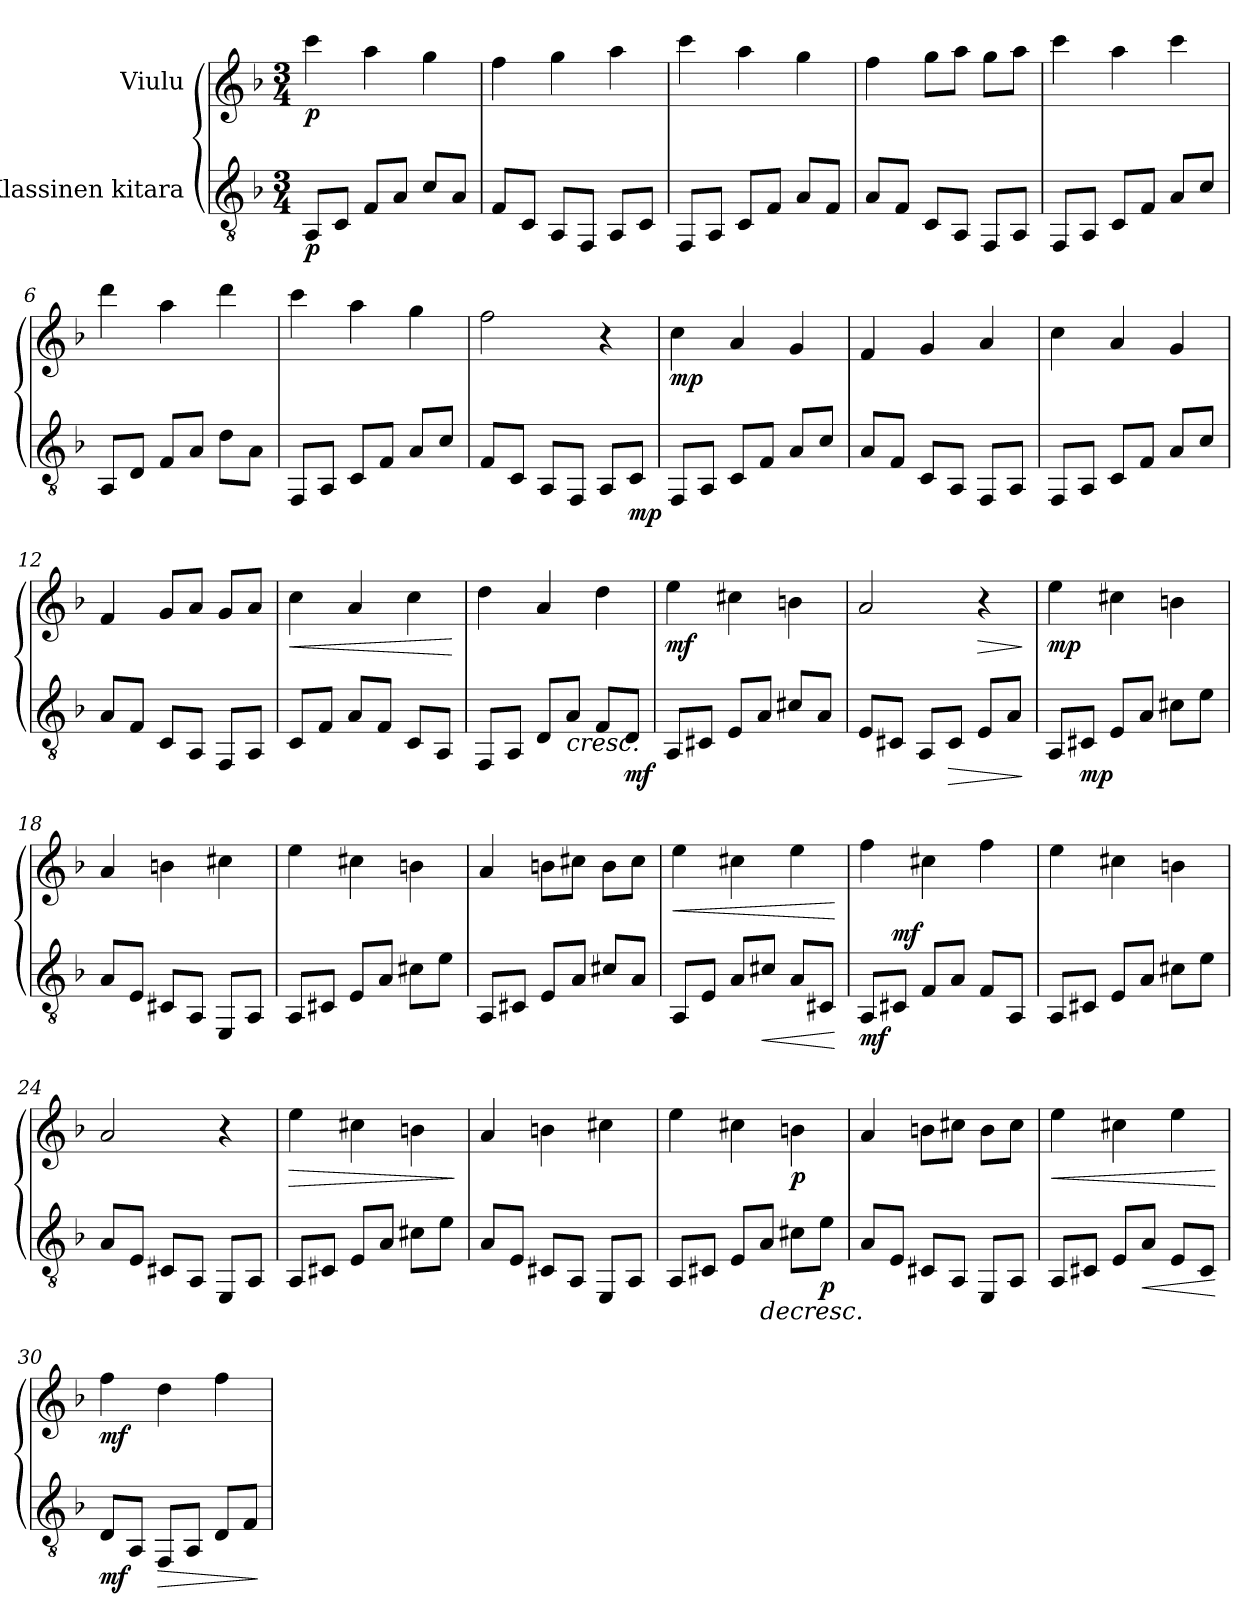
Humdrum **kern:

**kern	**dynam	**kern	**dynam
*part2	*part2	*part1	*part1
*staff2	*staff2	*staff1	*staff1
*I"Klassinen kitara	*	*I"Viulu	*
*clefGv2	*	*clefG2	*
*k[b-]	*	*k[b-]	*
*M3/4	*	*M3/4	*
*MM90	*	*MM90	*
=1	=1	=1	=1
!	!LO:DY:b	!	!LO:DY:b
8AA/L	p	4ccc\	p
8C/J	.	.	.
8F/L	.	4aa\	.
8A/J	.	.	.
8c/L	.	4gg\	.
8A/J	.	.	.
=2	=2	=2	=2
8F/L	.	4ff\	.
8C/J	.	.	.
8AA/L	.	4gg\	.
8FF/J	.	.	.
8AA/L	.	4aa\	.
8C/J	.	.	.
=3	=3	=3	=3
8FF/L	.	4ccc\	.
8AA/J	.	.	.
8C/L	.	4aa\	.
8F/J	.	.	.
8A/L	.	4gg\	.
8F/J	.	.	.
=4	=4	=4	=4
8A/L	.	4ff\	.
8F/J	.	.	.
8C/L	.	8gg\L	.
8AA/J	.	8aa\J	.
8FF/L	.	8gg\L	.
8AA/J	.	8aa\J	.
=5	=5	=5	=5
8FF/L	.	4ccc\	.
8AA/J	.	.	.
8C/L	.	4aa\	.
8F/J	.	.	.
8A/L	.	4ccc\	.
8c/J	.	.	.
!!LO:LB:g=z
=6	=6	=6	=6
8AA/L	.	4ddd\	.
8D/J	.	.	.
8F/L	.	4aa\	.
8A/J	.	.	.
8d\L	.	4ddd\	.
8A\J	.	.	.
=7	=7	=7	=7
8FF/L	.	4ccc\	.
8AA/J	.	.	.
8C/L	.	4aa\	.
8F/J	.	.	.
8A/L	.	4gg\	.
8c/J	.	.	.
=8	=8	=8	=8
8F/L	.	2ff\	.
8C/J	.	.	.
8AA/L	.	.	.
8FF/J	.	.	.
8AA/L	.	4r	.
!	!LO:DY:b	!	!
8C/J	mp	.	.
=9	=9	=9	=9
!	!	!	!LO:DY:b
8FF/L	.	4cc\	mp
8AA/J	.	.	.
8C/L	.	4a/	.
8F/J	.	.	.
8A/L	.	4g/	.
8c/J	.	.	.
=10	=10	=10	=10
8A/L	.	4f/	.
8F/J	.	.	.
8C/L	.	4g/	.
8AA/J	.	.	.
8FF/L	.	4a/	.
8AA/J	.	.	.
=11	=11	=11	=11
8FF/L	.	4cc\	.
8AA/J	.	.	.
8C/L	.	4a/	.
8F/J	.	.	.
8A/L	.	4g/	.
8c/J	.	.	.
!!LO:LB:g=z
=12	=12	=12	=12
8A/L	.	4f/	.
8F/J	.	.	.
8C/L	.	8g/L	.
8AA/J	.	8a/J	.
8FF/L	.	8g/L	.
8AA/J	.	8a/J	.
=13	=13	=13	=13
!	!	!	!LO:HP:b
8C/L	.	4cc\	<
8F/J	.	.	.
8A/L	.	4a/	.
8F/J	.	.	.
8C/L	.	4cc\	.
8AA/J	.	.	.
.	.	.	[
=14	=14	=14	=14
8FF/L	.	4dd\	.
8AA/J	.	.	.
8D/L	.	4a/	.
!	!LO:HP:b	!	!
8A/J	<	.	.
8F/L	.	4dd\	.
!	!LO:DY:b	!	!
8D/J	mf	.	.
.	[	.	.
=15	=15	=15	=15
!	!	!	!LO:DY:b
8AA/L	.	4ee\	mf
8C#X/J	.	.	.
8E/L	.	4cc#X\	.
8A/J	.	.	.
8c#X/L	.	4bn\	.
8A/J	.	.	.
=16	=16	=16	=16
8E/L	.	2a/	.
8C#X/J	.	.	.
8AA/L	.	.	.
!	!LO:HP:b	!	!
8C#/J	>	.	.
!	!	!	!LO:HP:b
8E/L	.	4r	>
8A/J	.	.	.
.	]	.	]
=17	=17	=17	=17
!	!	!	!LO:DY:b
8AA/L	.	4ee\	mp
!	!LO:DY:b	!	!
8C#X/J	mp	.	.
8E/L	.	4cc#X\	.
8A/J	.	.	.
8c#X\L	.	4bn\	.
8e\J	.	.	.
!!LO:LB:g=z
=18	=18	=18	=18
8A/L	.	4a/	.
8E/J	.	.	.
8C#X/L	.	4bn\	.
8AA/J	.	.	.
8EE/L	.	4cc#X\	.
8AA/J	.	.	.
=19	=19	=19	=19
8AA/L	.	4ee\	.
8C#X/J	.	.	.
8E/L	.	4cc#X\	.
8A/J	.	.	.
8c#X\L	.	4bn\	.
8e\J	.	.	.
=20	=20	=20	=20
8AA/L	.	4a/	.
8C#X/J	.	.	.
8E/L	.	8bn\L	.
8A/J	.	8cc#X\J	.
8c#X/L	.	8b\L	.
8A/J	.	8cc#\J	.
=21	=21	=21	=21
!	!	!	!LO:HP:b
8AA/L	.	4ee\	<
8E/J	.	.	.
8A/L	.	4cc#X\	.
!	!LO:HP:b	!	!
8c#X/J	<	.	.
8A/L	.	4ee\	.
8C#X/J	.	.	.
.	[	.	[
=22	=22	=22	=22
!	!LO:DY:b	!	!
8AA/L	mf	4ff\	.
!	!LO:DY:a	!	!
8C#X/J	mf	.	.
8F/L	.	4cc#X\	.
8A/J	.	.	.
8F/L	.	4ff\	.
8AA/J	.	.	.
!!LO:LB:g=z
=23	=23	=23	=23
8AA/L	.	4ee\	.
8C#X/J	.	.	.
8E/L	.	4cc#X\	.
8A/J	.	.	.
8c#X\L	.	4bn\	.
8e\J	.	.	.
=24	=24	=24	=24
8A/L	.	2a/	.
8E/J	.	.	.
8C#X/L	.	.	.
8AA/J	.	.	.
8EE/L	.	4r	.
8AA/J	.	.	.
=25	=25	=25	=25
!	!	!	!LO:HP:b
8AA/L	.	4ee\	>
8C#X/J	.	.	.
8E/L	.	4cc#X\	.
8A/J	.	.	.
8c#X\L	.	4bn\	.
8e\J	.	.	.
.	.	.	]
=26	=26	=26	=26
8A/L	.	4a/	.
8E/J	.	.	.
8C#X/L	.	4bn\	.
8AA/J	.	.	.
8EE/L	.	4cc#X\	.
8AA/J	.	.	.
=27	=27	=27	=27
8AA/L	.	4ee\	.
8C#X/J	.	.	.
8E/L	.	4cc#X\	.
!	!LO:HP:b	!	!
8A/J	>	.	.
!	!	!	!LO:DY:b
8c#X\L	.	4bn\	p
!	!LO:DY:b	!	!
8e\J	p	.	.
.	]	.	.
!!LO:LB:g=z
=28	=28	=28	=28
8A/L	.	4a/	.
8E/J	.	.	.
8C#X/L	.	8bn\L	.
8AA/J	.	8cc#X\J	.
8EE/L	.	8b\L	.
8AA/J	.	8cc#\J	.
=29	=29	=29	=29
!	!	!	!LO:HP:b
8AA/L	.	4ee\	<
8C#X/J	.	.	.
8E/L	.	4cc#X\	.
!	!LO:HP:b	!	!
8A/J	<	.	.
8E/L	.	4ee\	.
8C#/J	.	.	.
.	[	.	[
=30	=30	=30	=30
!	!LO:DY:b	!	!LO:DY:b
8D/L	mf	4ff\	mf
8AA/J	.	.	.
!	!LO:HP:b	!	!
8FF/L	>	4dd\	.
8AA/J	.	.	.
8D/L	.	4ff\	.
8F/J	.	.	.
.	]	.	.
=	=	=	=
*-	*-	*-	*-
